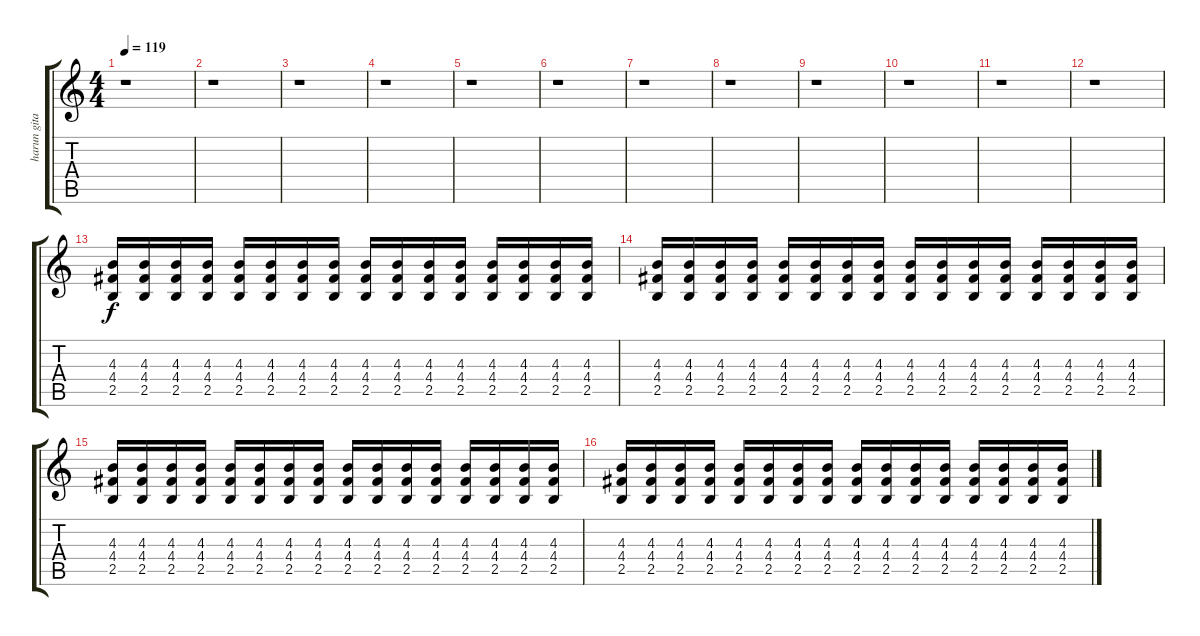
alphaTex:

\track ("harun gitar " "harun gita") {instrument electricguitarclean}
\staff {score tabs}
\tuning (E4 B3 G3 D3 A2 E2) {hide}
\ts (4 4)
\tempo 119
\clef g2
\ks c
r.1{dy f} |
r.1 |
r.1 |
r.1 |
r.1 |
r.1 |
r.1 |
r.1 |
r.1 |
r.1 |
r.1 |
r.1 |
(4.3 4.4 2.5).16 (4.3 4.4 2.5).16 (4.3 4.4 2.5).16 (4.3 4.4 2.5).16 (4.3 4.4 2.5).16 (4.3 4.4 2.5).16 (4.3 4.4 2.5).16 (4.3 4.4 2.5).16 (4.3 4.4 2.5).16 (4.3 4.4 2.5).16 (4.3 4.4 2.5).16 (4.3 4.4 2.5).16 (4.3 4.4 2.5).16 (4.3 4.4 2.5).16 (4.3 4.4 2.5).16 (4.3 4.4 2.5).16 |
(4.3 4.4 2.5).16 (4.3 4.4 2.5).16 (4.3 4.4 2.5).16 (4.3 4.4 2.5).16 (4.3 4.4 2.5).16 (4.3 4.4 2.5).16 (4.3 4.4 2.5).16 (4.3 4.4 2.5).16 (4.3 4.4 2.5).16 (4.3 4.4 2.5).16 (4.3 4.4 2.5).16 (4.3 4.4 2.5).16 (4.3 4.4 2.5).16 (4.3 4.4 2.5).16 (4.3 4.4 2.5).16 (4.3 4.4 2.5).16 |
(4.3 4.4 2.5).16 (4.3 4.4 2.5).16 (4.3 4.4 2.5).16 (4.3 4.4 2.5).16 (4.3 4.4 2.5).16 (4.3 4.4 2.5).16 (4.3 4.4 2.5).16 (4.3 4.4 2.5).16 (4.3 4.4 2.5).16 (4.3 4.4 2.5).16 (4.3 4.4 2.5).16 (4.3 4.4 2.5).16 (4.3 4.4 2.5).16 (4.3 4.4 2.5).16 (4.3 4.4 2.5).16 (4.3 4.4 2.5).16 |
(4.3 4.4 2.5).16 (4.3 4.4 2.5).16 (4.3 4.4 2.5).16 (4.3 4.4 2.5).16 (4.3 4.4 2.5).16 (4.3 4.4 2.5).16 (4.3 4.4 2.5).16 (4.3 4.4 2.5).16 (4.3 4.4 2.5).16 (4.3 4.4 2.5).16 (4.3 4.4 2.5).16 (4.3 4.4 2.5).16 (4.3 4.4 2.5).16 (4.3 4.4 2.5).16 (4.3 4.4 2.5).16 (4.3 4.4 2.5).16
